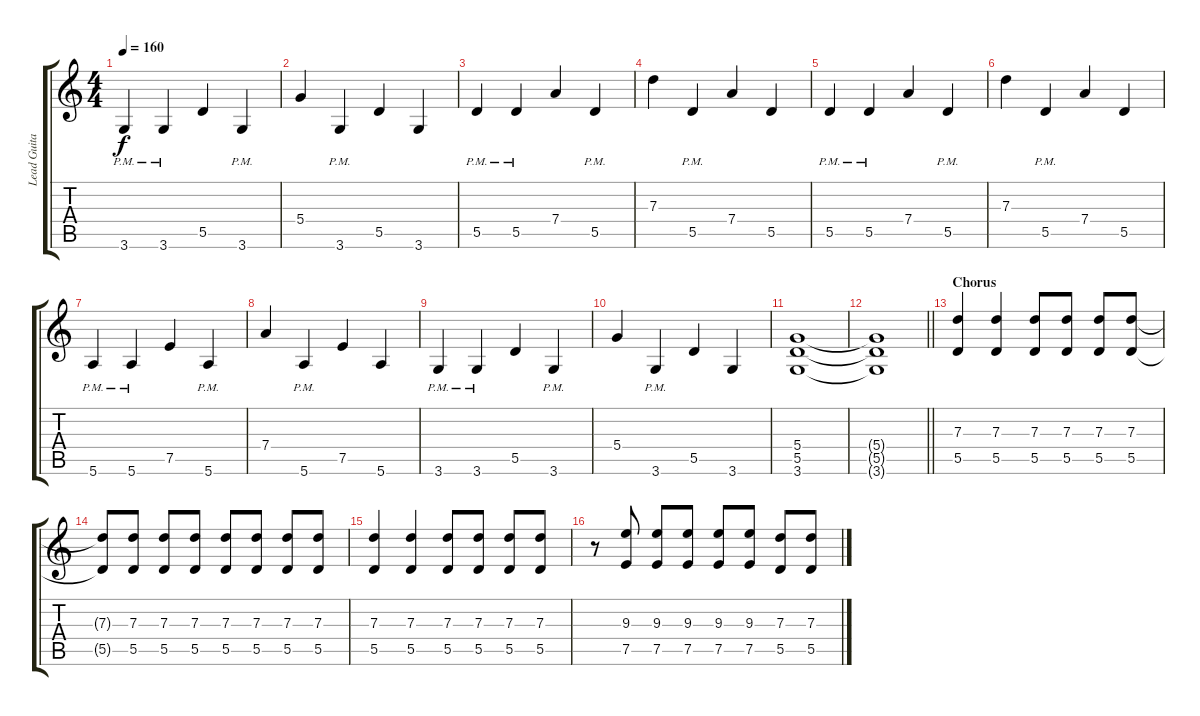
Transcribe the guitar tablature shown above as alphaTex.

\track ("Lead Guitar" "Lead Guita") {instrument distortionguitar}
\staff {score tabs}
\tuning (E4 B3 G3 D3 A2 E2) {hide}
\ts (4 4)
\tempo 160
\clef g2
\ks c
3.6{pm}.4{dy f} 3.6{pm}.4 5.5.4 3.6{pm}.4 |
5.4.4 3.6{pm}.4 5.5.4 3.6.4 |
5.5{pm}.4 5.5{pm}.4 7.4.4 5.5{pm}.4 |
7.3.4 5.5{pm}.4 7.4.4 5.5.4 |
5.5{pm}.4 5.5{pm}.4 7.4.4 5.5{pm}.4 |
7.3.4 5.5{pm}.4 7.4.4 5.5.4 |
5.6{pm}.4 5.6{pm}.4 7.5.4 5.6{pm}.4 |
7.4.4 5.6{pm}.4 7.5.4 5.6.4 |
3.6{pm}.4 3.6{pm}.4 5.5.4 3.6{pm}.4 |
5.4.4 3.6{pm}.4 5.5.4 3.6.4 |
(5.4 5.5 3.6).1 |
\barLineRight lightlight
(5.4{t} 5.5{t} 3.6{t}).1 |
\section ("" "Chorus")
(7.3 5.5).4 (7.3 5.5).4 (7.3 5.5).8 (7.3 5.5).8 (7.3 5.5).8 (7.3 5.5).8 |
(7.3{t} 5.5{t}).8 (7.3 5.5).8 (7.3 5.5).8 (7.3 5.5).8 (7.3 5.5).8 (7.3 5.5).8 (7.3 5.5).8 (7.3 5.5).8 |
(7.3 5.5).4 (7.3 5.5).4 (7.3 5.5).8 (7.3 5.5).8 (7.3 5.5).8 (7.3 5.5).8 |
r.8 (9.3 7.5).8 (9.3 7.5).8 (9.3 7.5).8 (9.3 7.5).8 (9.3 7.5).8 (7.3 5.5).8 (7.3 5.5).8
